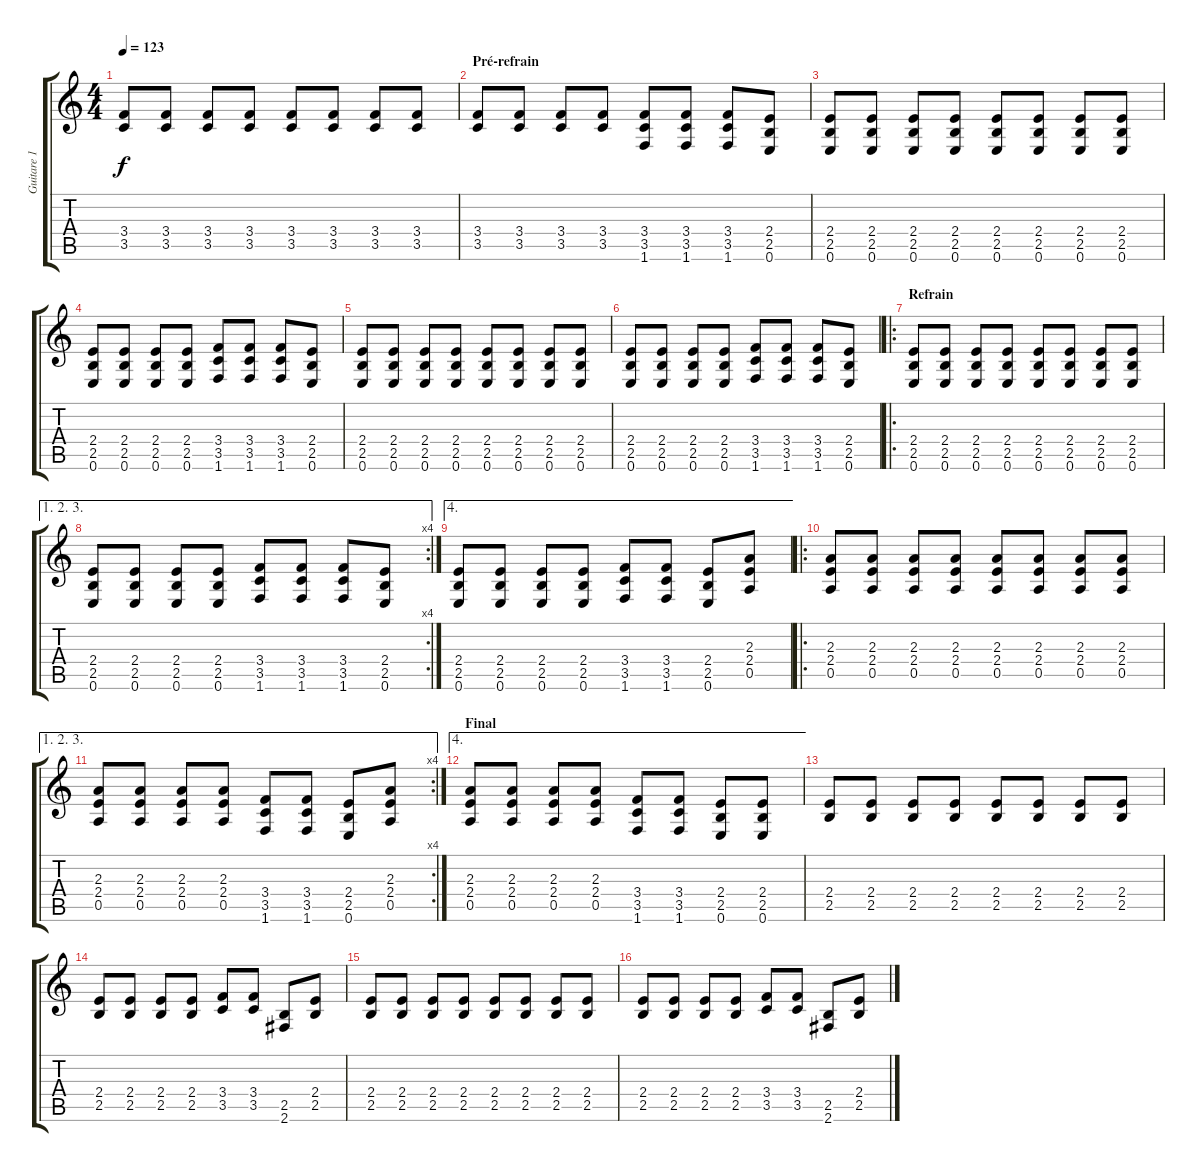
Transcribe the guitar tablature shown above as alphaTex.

\track ("Guitare 1" "Guitare 1") {instrument electricguitarjazz}
\staff {score tabs}
\tuning (E4 B3 G3 D3 A2 E2) {hide}
\ts (4 4)
\tempo 123
\clef g2
\ks c
(3.4 3.5).8{dy f} (3.4 3.5).8 (3.4 3.5).8 (3.4 3.5).8 (3.4 3.5).8 (3.4 3.5).8 (3.4 3.5).8 (3.4 3.5).8 |
\section ("" "Pré-refrain")
(3.4 3.5).8 (3.4 3.5).8 (3.4 3.5).8 (3.4 3.5).8 (3.4 3.5 1.6).8{volume 13 instrument distortionguitar} (3.4 3.5 1.6).8 (3.4 3.5 1.6).8 (2.4 2.5 0.6).8 |
(2.4 2.5 0.6).8 (2.4 2.5 0.6).8 (2.4 2.5 0.6).8 (2.4 2.5 0.6).8 (2.4 2.5 0.6).8 (2.4 2.5 0.6).8 (2.4 2.5 0.6).8 (2.4 2.5 0.6).8 |
(2.4 2.5 0.6).8 (2.4 2.5 0.6).8 (2.4 2.5 0.6).8 (2.4 2.5 0.6).8 (3.4 3.5 1.6).8 (3.4 3.5 1.6).8 (3.4 3.5 1.6).8 (2.4 2.5 0.6).8 |
(2.4 2.5 0.6).8 (2.4 2.5 0.6).8 (2.4 2.5 0.6).8 (2.4 2.5 0.6).8 (2.4 2.5 0.6).8 (2.4 2.5 0.6).8 (2.4 2.5 0.6).8 (2.4 2.5 0.6).8 |
(2.4 2.5 0.6).8 (2.4 2.5 0.6).8 (2.4 2.5 0.6).8 (2.4 2.5 0.6).8 (3.4 3.5 1.6).8 (3.4 3.5 1.6).8 (3.4 3.5 1.6).8 (2.4 2.5 0.6).8 |
\ro
\section ("" "Refrain")
(2.4 2.5 0.6).8{instrument distortionguitar} (2.4 2.5 0.6).8 (2.4 2.5 0.6).8 (2.4 2.5 0.6).8 (2.4 2.5 0.6).8 (2.4 2.5 0.6).8 (2.4 2.5 0.6).8 (2.4 2.5 0.6).8 |
\ae (1 2 3)
\rc 4
(2.4 2.5 0.6).8 (2.4 2.5 0.6).8 (2.4 2.5 0.6).8 (2.4 2.5 0.6).8 (3.4 3.5 1.6).8 (3.4 3.5 1.6).8 (3.4 3.5 1.6).8 (2.4 2.5 0.6).8 |
\ae 4
(2.4 2.5 0.6).8 (2.4 2.5 0.6).8 (2.4 2.5 0.6).8 (2.4 2.5 0.6).8 (3.4 3.5 1.6).8 (3.4 3.5 1.6).8 (2.4 2.5 0.6).8 (2.3 2.4 0.5).8 |
\ro
(2.3 2.4 0.5).8{instrument distortionguitar} (2.3 2.4 0.5).8 (2.3 2.4 0.5).8 (2.3 2.4 0.5).8 (2.3 2.4 0.5).8 (2.3 2.4 0.5).8 (2.3 2.4 0.5).8 (2.3 2.4 0.5).8 |
\ae (1 2 3)
\rc 4
(2.3 2.4 0.5).8 (2.3 2.4 0.5).8 (2.3 2.4 0.5).8 (2.3 2.4 0.5).8 (3.4 3.5 1.6).8 (3.4 3.5 1.6).8 (2.4 2.5 0.6).8 (2.3 2.4 0.5).8 |
\ae 4
\section ("" "Final")
(2.3 2.4 0.5).8 (2.3 2.4 0.5).8 (2.3 2.4 0.5).8 (2.3 2.4 0.5).8 (3.4 3.5 1.6).8 (3.4 3.5 1.6).8 (2.4 2.5 0.6).8 (2.4 2.5 0.6).8{volume 9 instrument distortionguitar} |
(2.4 2.5).8 (2.4 2.5).8 (2.4 2.5).8 (2.4 2.5).8 (2.4 2.5).8 (2.4 2.5).8 (2.4 2.5).8 (2.4 2.5).8 |
(2.4 2.5).8 (2.4 2.5).8 (2.4 2.5).8 (2.4 2.5).8 (3.4 3.5).8 (3.4 3.5).8 (2.5 2.6).8 (2.4 2.5).8 |
(2.4 2.5).8 (2.4 2.5).8 (2.4 2.5).8 (2.4 2.5).8 (2.4 2.5).8 (2.4 2.5).8 (2.4 2.5).8 (2.4 2.5).8 |
(2.4 2.5).8 (2.4 2.5).8 (2.4 2.5).8 (2.4 2.5).8 (3.4 3.5).8 (3.4 3.5).8 (2.5 2.6).8 (2.4 2.5).8
